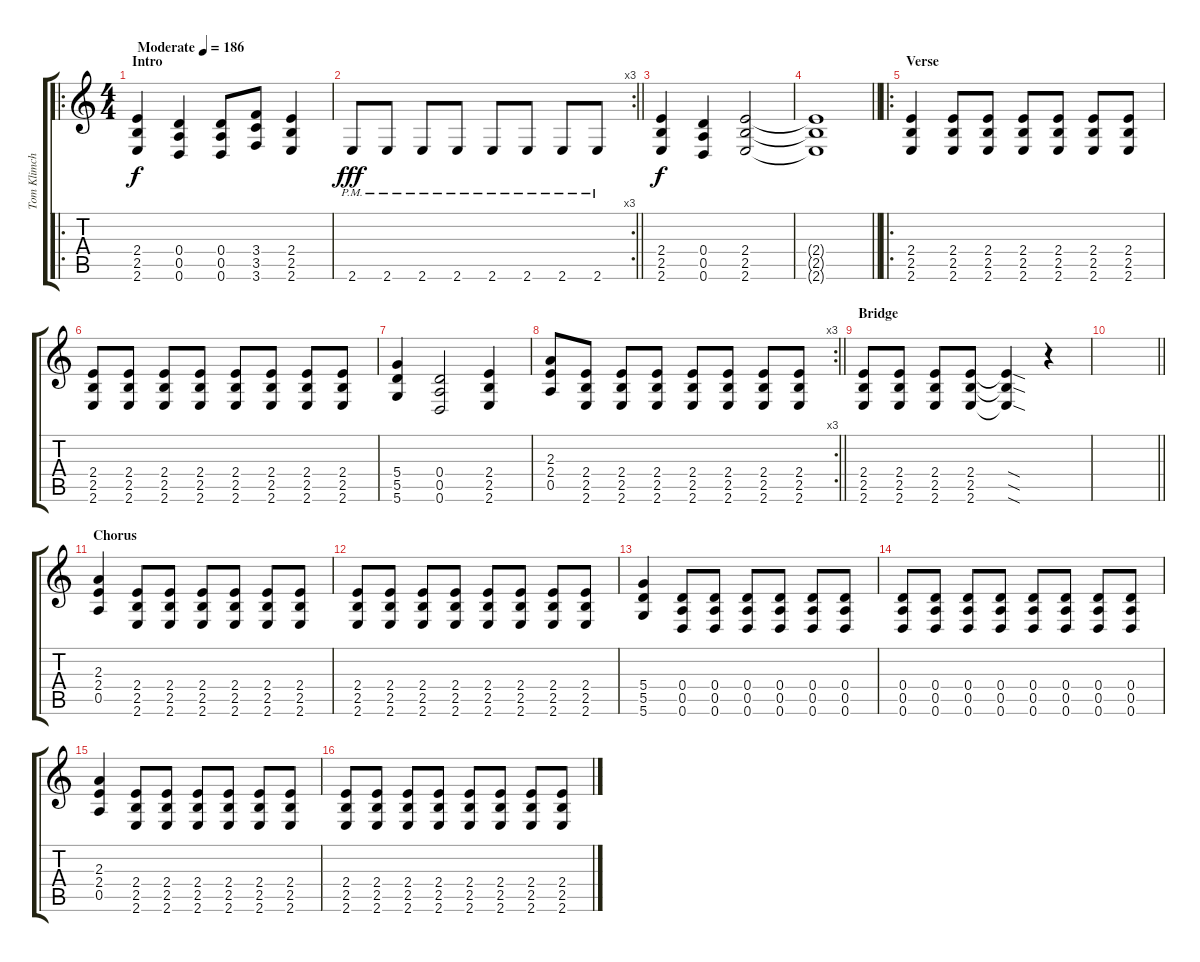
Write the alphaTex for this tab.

\track ("Tom Klimchuck" "Tom Klimch") {instrument distortionguitar}
\staff {score tabs}
\tuning (E4 B3 G3 D3 A2 D2) {hide}
\ro
\ts (4 4)
\section ("" "Intro")
\tempo (186 "Moderate")
\clef g2
\ks c
(2.4 2.5 2.6).4{dy f instrument distortionguitar} (0.4 0.5 0.6).4 (0.4 0.5 0.6).8 (3.4 3.5 3.6).8 (2.4 2.5 2.6).4 |
\rc 3
\barLineRight lightlight
2.6{pm}.8{dy fff} 2.6{pm}.8 2.6{pm}.8 2.6{pm}.8 2.6{pm}.8 2.6{pm}.8 2.6{pm}.8 2.6{pm}.8 |
(2.4 2.5 2.6).4{dy f} (0.4 0.5 0.6).4 (2.4 2.5 2.6).2 |
\barLineRight lightlight
(2.4{t} 2.5{t} 2.6{t}).1 |
\ro
\section ("" "Verse")
(2.4 2.5 2.6).4 (2.4 2.5 2.6).8 (2.4 2.5 2.6).8 (2.4 2.5 2.6).8 (2.4 2.5 2.6).8 (2.4 2.5 2.6).8 (2.4 2.5 2.6).8 |
(2.4 2.5 2.6).8 (2.4 2.5 2.6).8 (2.4 2.5 2.6).8 (2.4 2.5 2.6).8 (2.4 2.5 2.6).8 (2.4 2.5 2.6).8 (2.4 2.5 2.6).8 (2.4 2.5 2.6).8 |
(5.4 5.5 5.6).4 (0.4 0.5 0.6).2 (2.4 2.5 2.6).4 |
\rc 3
\barLineRight lightlight
(2.3 2.4 0.5).8 (2.4 2.5 2.6).8 (2.4 2.5 2.6).8 (2.4 2.5 2.6).8 (2.4 2.5 2.6).8 (2.4 2.5 2.6).8 (2.4 2.5 2.6).8 (2.4 2.5 2.6).8 |
\section ("" "Bridge")
(2.4 2.5 2.6).8 (2.4 2.5 2.6).8 (2.4 2.5 2.6).8 (2.4 2.5 2.6).8 (2.4{sod t} 2.5{sod t} 2.6{sod t}).4 r.4 |
\barLineRight lightlight
|
\section ("" "Chorus")
(2.3 2.4 0.5).4 (2.4 2.5 2.6).8 (2.4 2.5 2.6).8 (2.4 2.5 2.6).8 (2.4 2.5 2.6).8 (2.4 2.5 2.6).8 (2.4 2.5 2.6).8 |
(2.4 2.5 2.6).8 (2.4 2.5 2.6).8 (2.4 2.5 2.6).8 (2.4 2.5 2.6).8 (2.4 2.5 2.6).8 (2.4 2.5 2.6).8 (2.4 2.5 2.6).8 (2.4 2.5 2.6).8 |
(5.4 5.5 5.6).4 (0.4 0.5 0.6).8 (0.4 0.5 0.6).8 (0.4 0.5 0.6).8 (0.4 0.5 0.6).8 (0.4 0.5 0.6).8 (0.4 0.5 0.6).8 |
(0.4 0.5 0.6).8 (0.4 0.5 0.6).8 (0.4 0.5 0.6).8 (0.4 0.5 0.6).8 (0.4 0.5 0.6).8 (0.4 0.5 0.6).8 (0.4 0.5 0.6).8 (0.4 0.5 0.6).8 |
(2.3 2.4 0.5).4 (2.4 2.5 2.6).8 (2.4 2.5 2.6).8 (2.4 2.5 2.6).8 (2.4 2.5 2.6).8 (2.4 2.5 2.6).8 (2.4 2.5 2.6).8 |
(2.4 2.5 2.6).8 (2.4 2.5 2.6).8 (2.4 2.5 2.6).8 (2.4 2.5 2.6).8 (2.4 2.5 2.6).8 (2.4 2.5 2.6).8 (2.4 2.5 2.6).8 (2.4 2.5 2.6).8
